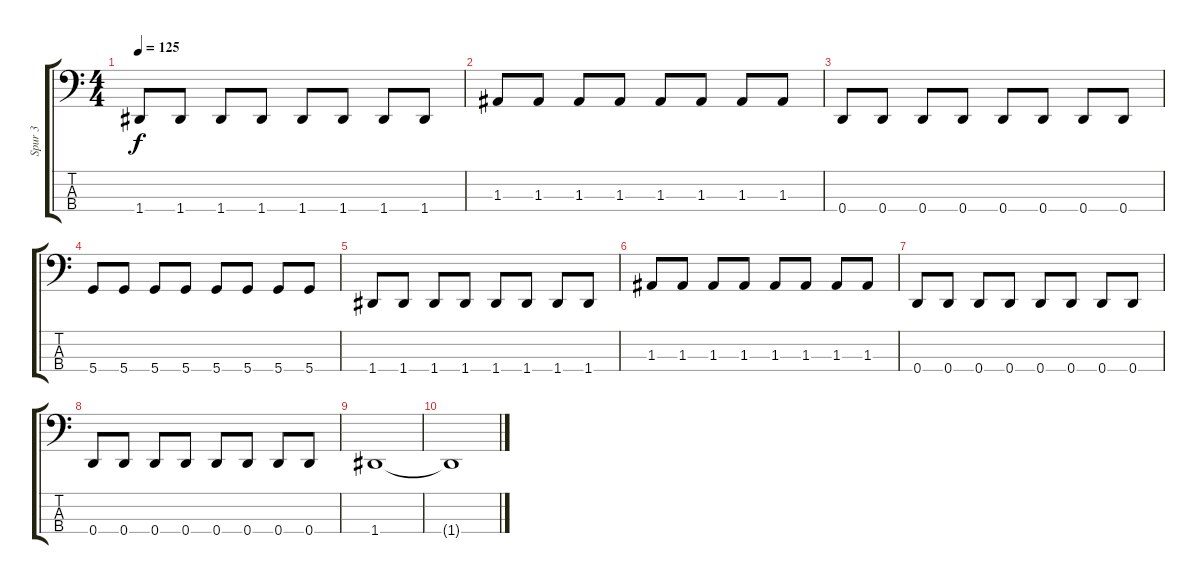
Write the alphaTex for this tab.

\track ("Spur 3" "Spur 3") {instrument electricbasspick}
\staff {score tabs}
\tuning (G2 D2 A1 D1) {hide}
\ts (4 4)
\tempo 125
\clef f4
\ks c
1.4.8{dy f} 1.4.8 1.4.8 1.4.8 1.4.8 1.4.8 1.4.8 1.4.8 |
1.3.8 1.3.8 1.3.8 1.3.8 1.3.8 1.3.8 1.3.8 1.3.8 |
0.4.8 0.4.8 0.4.8 0.4.8 0.4.8 0.4.8 0.4.8 0.4.8 |
5.4.8 5.4.8 5.4.8 5.4.8 5.4.8 5.4.8 5.4.8 5.4.8 |
1.4.8 1.4.8 1.4.8 1.4.8 1.4.8 1.4.8 1.4.8 1.4.8 |
1.3.8 1.3.8 1.3.8 1.3.8 1.3.8 1.3.8 1.3.8 1.3.8 |
0.4.8 0.4.8 0.4.8 0.4.8 0.4.8 0.4.8 0.4.8 0.4.8 |
0.4.8 0.4.8 0.4.8 0.4.8 0.4.8 0.4.8 0.4.8 0.4.8 |
1.4.1 |
1.4{t}.1
